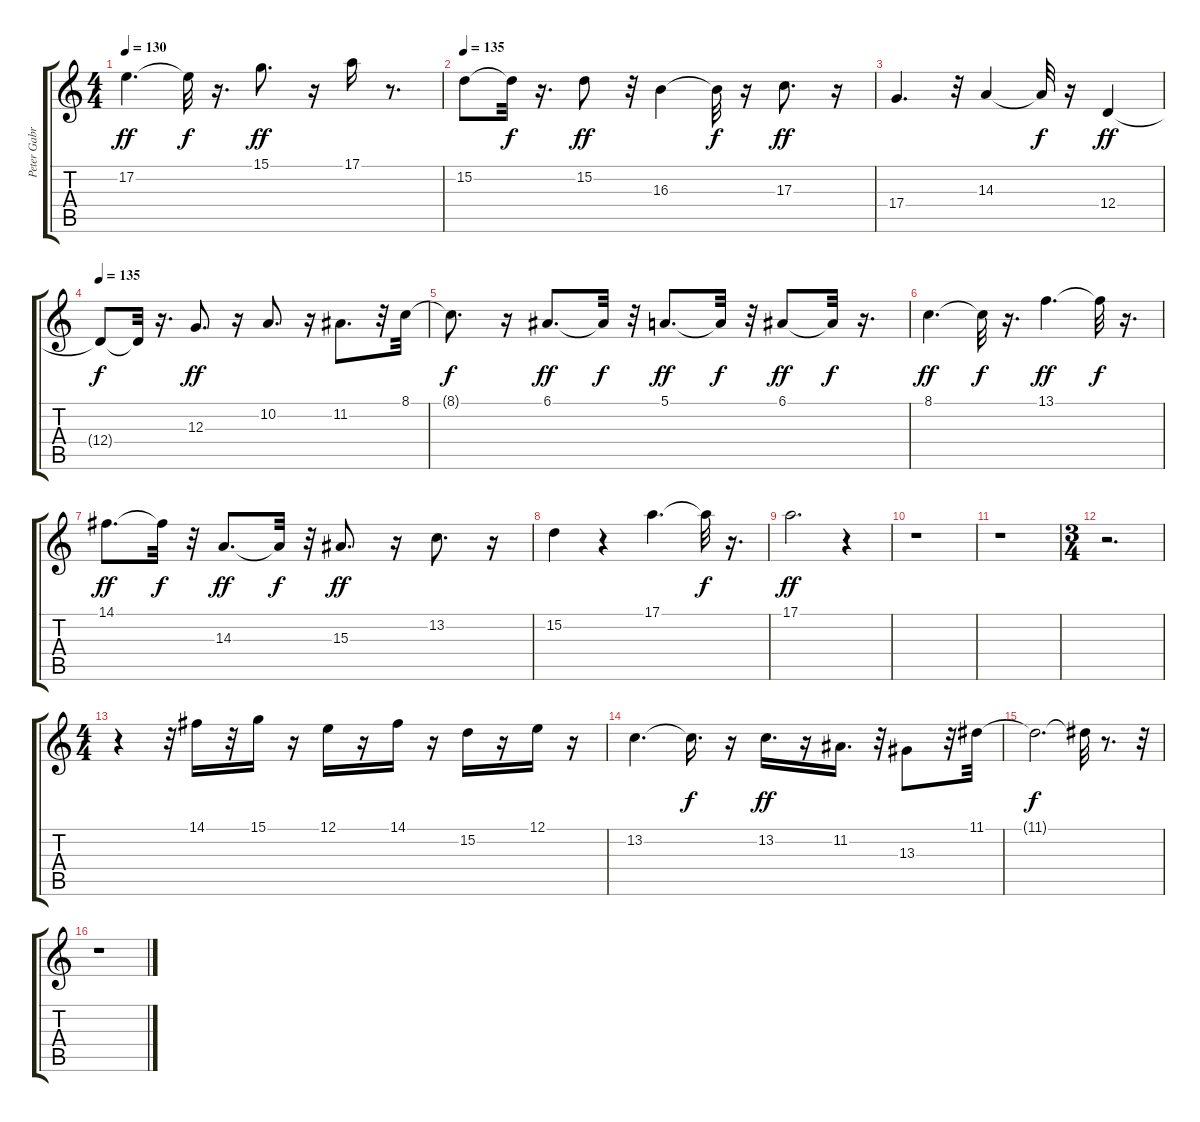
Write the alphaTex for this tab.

\track ("Peter Gabriel" "Peter Gabr") {instrument drawbarorgan}
\staff {score tabs}
\tuning (E4 B3 G3 D3 A2 E2) {hide}
\ts (4 4)
\tempo 130
\clef g2
\ks c
17.2.4{d dy ff} 17.2{t}.32{dy f} r.16{d} 15.1.8{d dy ff} r.16 17.1.16 r.8{d} |
\tempo 135
15.2.8 15.2{t}.32{dy f} r.16{d} 15.2.8{dy ff} r.32 16.3.4 16.3{t}.32{dy f} r.16 17.3.8{d dy ff} r.16 |
17.4.4{d} r.32 14.3.4 14.3{t}.32{dy f} r.16 12.4.4{dy ff} |
\tempo 135
12.4{t}.8{dy f} 12.4{t}.32 r.16{d} 12.3.8{d dy ff} r.16 10.2.8{d} r.16 11.2.8{d} r.32 8.1.32 |
8.1{t}.8{d dy f} r.16 6.1.8{d dy ff} 6.1{t}.32{dy f} r.32 5.1.8{d dy ff} 5.1{t}.32{dy f} r.32 6.1.8{dy ff} 6.1{t}.32{dy f} r.16{d} |
8.1.4{d dy ff} 8.1{t}.32{dy f} r.16{d} 13.1.4{d dy ff} 13.1{t}.32{dy f} r.16{d} |
14.1.8{d dy ff} 14.1{t}.32{dy f} r.32 14.3.8{d dy ff} 14.3{t}.32{dy f} r.32 15.3.8{d dy ff} r.16 13.2.8{d} r.16 |
15.2.4 r.4 17.1.4{d} 17.1{t}.32{dy f} r.16{d} |
17.1.2{d dy ff} r.4 |
r.1 |
r.1 |
\ts (3 4)
r.2{d} |
\ts (4 4)
r.4 r.32 14.1.16 r.32 15.1.16 r.16 12.1.16 r.16 14.1.16 r.16 15.2.16 r.16 12.1.16 r.16 |
13.2.4{d} 13.2{t}.16{d dy f} r.16 13.2.16{d dy ff} r.16 11.2.16{d} r.32 13.3.8 r.32 11.1.32 |
11.1{t}.2{d dy f} 11.1{t}.32 r.8{d} r.32 |
r.1
